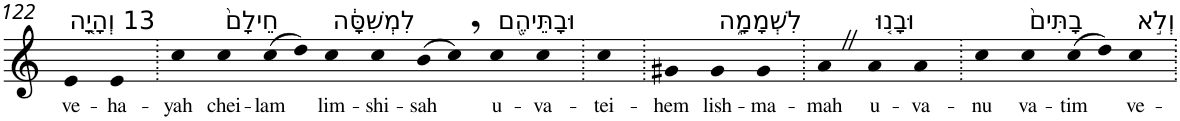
**kern	**text
*part1	*part1
*staff1	*staff1
*I"Piano	*
*I'Pno	*
!!LO:PB:g=z
*clefG2	*
*k[]	*
=122	=122
!LO:TX:a:t=13 וְהָיָ֤ה	!
!	!LO:LY:b
4e	ve-
!	!LO:LY:b
4e	-ha-
=123.	=123.
!	!LO:LY:b
4cc	-yah
!LO:TX:a:t=חֵילָם֙	!
!	!LO:LY:b
4cc	chei-
!	!LO:LY:b
(>8cc	-lam
8dd)	.
!LO:TX:a:t=לִמְשִׁסָּ֔ה	!
!	!LO:LY:b
4cc	lim-
!	!LO:LY:b
4cc	-shi-
!	!LO:LY:b
(>8b	-sah
8cc,)	.
!LO:TX:a:t=וּבָתֵּיהֶ֖ם	!
!	!LO:LY:b
4cc	u-
!	!LO:LY:b
4cc	-va-
=124.	=124.
!	!LO:LY:b
4cc	-tei-
=125.	=125.
!	!LO:LY:b
4g#X	-hem
!LO:TX:a:t=לִשְׁמָמָ֑ה	!
!	!LO:LY:b
4g#	lish-
!	!LO:LY:b
4g#	-ma-
=126.	=126.
!	!LO:LY:b
4aZ	-mah
!LO:TX:a:t=וּבָנ֤וּ	!
!	!LO:LY:b
4a	u-
!	!LO:LY:b
4a	-va-
=127.	=127.
!	!LO:LY:b
4cc	-nu
!LO:TX:a:t=בָתִּים֙	!
!	!LO:LY:b
4cc	va-
!	!LO:LY:b
(>8cc	-tim
8dd)	.
!LO:TX:a:t=וְלֹ֣א	!
!	!LO:LY:b
4cc	ve-
=.	=.
*-	*-
